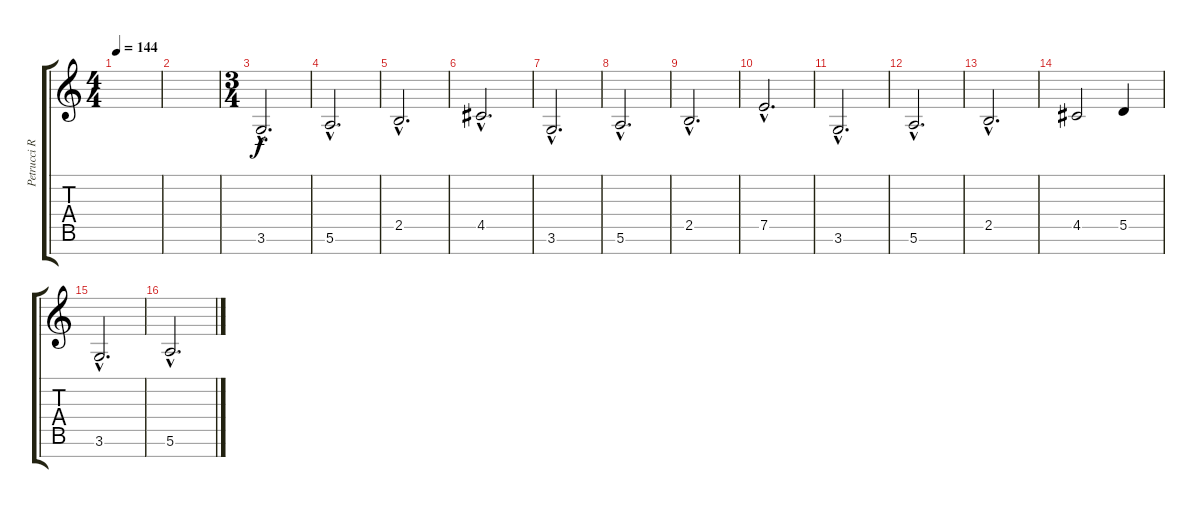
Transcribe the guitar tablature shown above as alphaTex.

\track ("Petrucci Rythm" "Petrucci R") {instrument distortionguitar}
\staff {score tabs}
\tuning (E4 B3 G3 D3 A2 E2 B1) {hide}
\ts (4 4)
\tempo 144
\clef g2
\ks c
|
|
\ts (3 4)
3.6{hac}.2{d} |
5.6{hac}.2{d} |
2.5{hac}.2{d} |
4.5{hac}.2{d} |
3.6{hac}.2{d} |
5.6{hac}.2{d} |
2.5{hac}.2{d} |
7.5{hac}.2{d} |
3.6{hac}.2{d} |
5.6{hac}.2{d} |
2.5{hac}.2{d} |
4.5.2 5.5.4 |
3.6{hac}.2{d} |
5.6{hac}.2{d}
